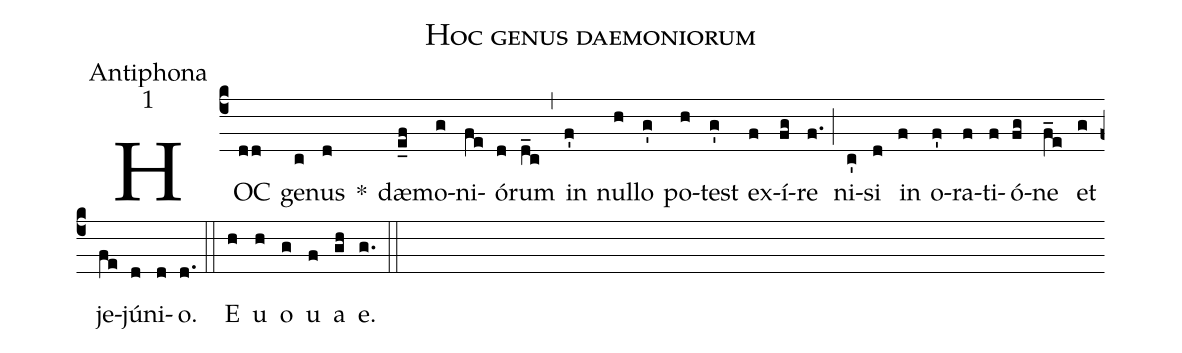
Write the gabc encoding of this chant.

name:Hoc genus daemoniorum;
office-part:Antiphona;
mode:1;
%%
(c4) HOC(dd) ge(c)nus(d) *() dæ(e_f)mo(g)ni(fe)ó(d)rum(d_c) (,) in(f') nul(h)lo(g') po(h)test(g') ex(f)í(fg)re(f.) (;) ni(c')si(d) in(f) o(f')ra(f)ti(f)ó(fg)ne(f_e) et(g) je(fe)jú(d)ni(d)o.(d.) (::) <eu>E(h) u(h) o(g) u(f) a(gh) e.</eu>(g.) (::)
